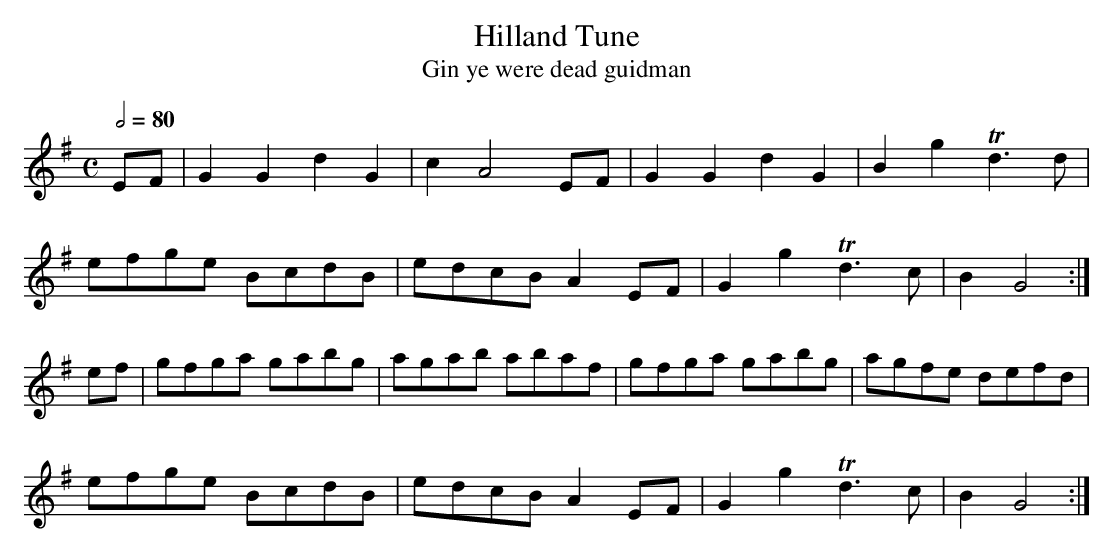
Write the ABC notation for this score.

X:1
T:Hilland Tune
T:Gin ye were dead guidman
M:C
L:1/8
Q:1/2=80
K:G
EF|G2G2 d2G2|c2A4   EF|G2G2  d2G2|B2g2 Td3d|
   efge BcdB|edcB A2EF|G2g2 Td3 c|B2G4    :|
ef|gfga gabg|agab abaf|gfga  gabg|agfe defd|
   efge BcdB|edcB A2EF|G2g2 Td3 c|B2G4    :|
